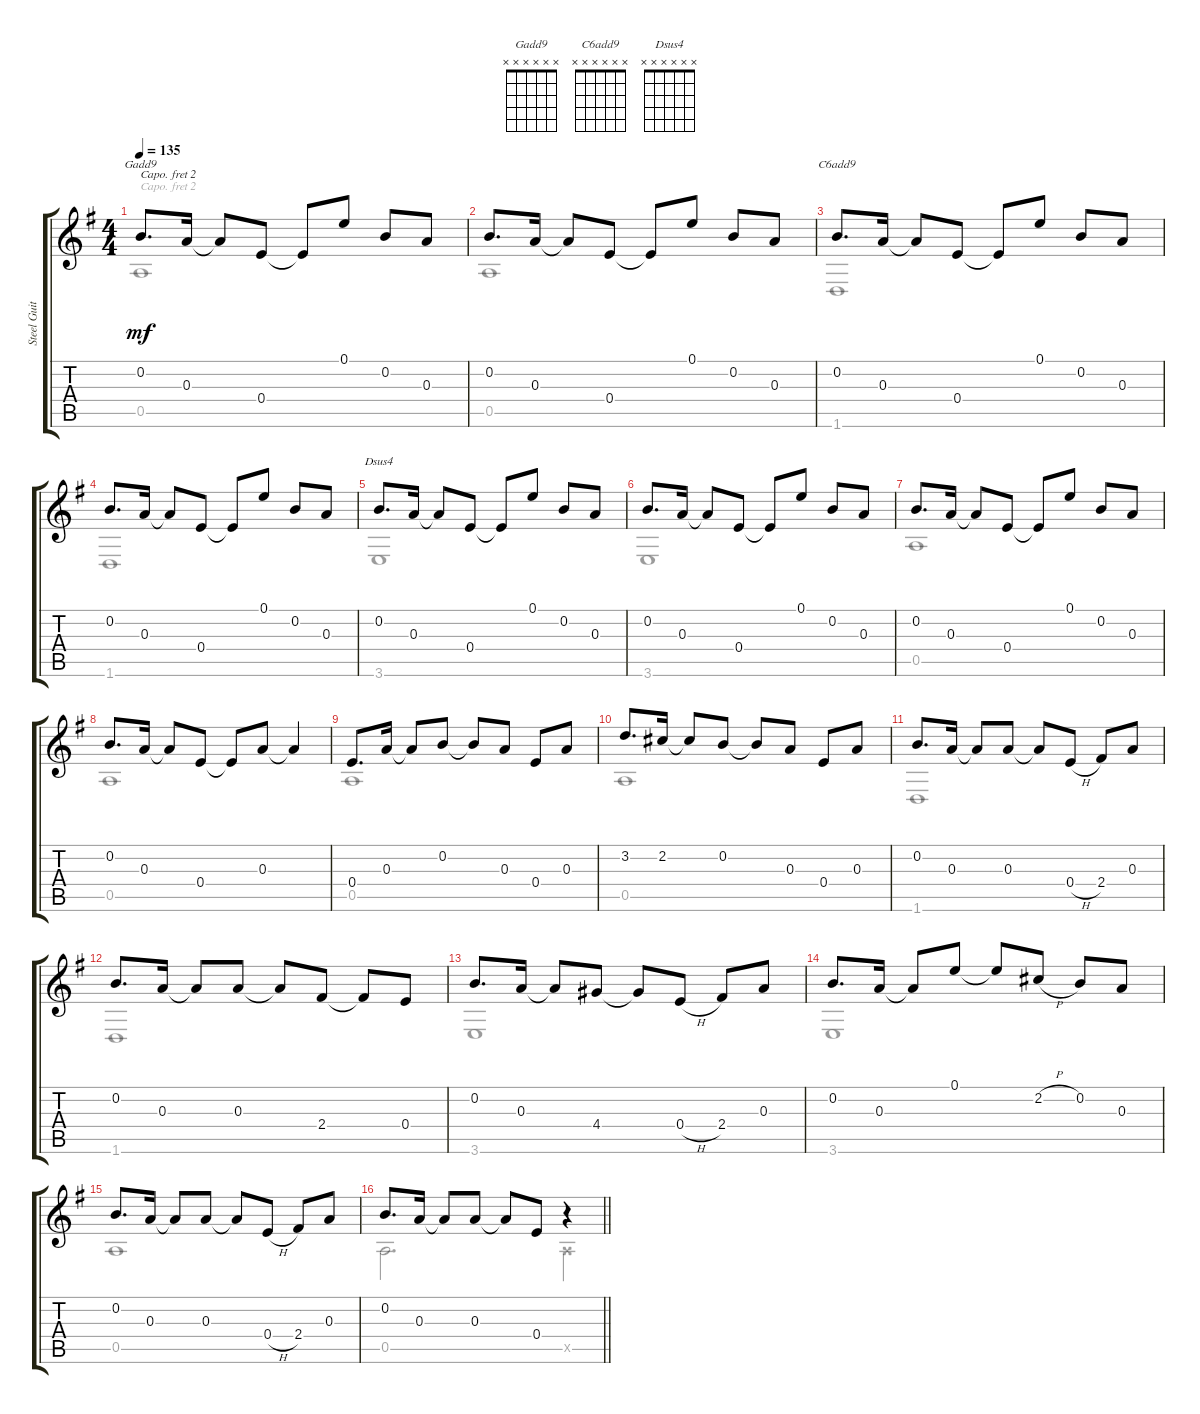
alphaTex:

\track ("Steel Guitar" "Steel Guit") {instrument acousticguitarsteel}
\staff {score tabs}
\capo 2
\tuning (D4 A3 G3 D3 G2 B1) {hide}
\chord ("Gadd9" x x x x x x)
\chord ("C6add9" x x x x x x)
\chord ("Dsus4" x x x x x x)
\voice
\ts (4 4)
\tempo 135
\clef g2
\ks g
0.2.8{d ch "Gadd9" dy mf instrument acousticguitarsteel} 0.3.16 0.3{t}.8 0.4.8 0.4{t}.8 0.1.8 0.2.8 0.3.8 |
0.2.8{d} 0.3.16 0.3{t}.8 0.4.8 0.4{t}.8 0.1.8 0.2.8 0.3.8 |
0.2.8{d ch "C6add9"} 0.3.16 0.3{t}.8 0.4.8 0.4{t}.8 0.1.8 0.2.8 0.3.8 |
0.2.8{d} 0.3.16 0.3{t}.8 0.4.8 0.4{t}.8 0.1.8 0.2.8 0.3.8 |
0.2.8{d ch "Dsus4"} 0.3.16 0.3{t}.8 0.4.8 0.4{t}.8 0.1.8 0.2.8 0.3.8 |
0.2.8{d} 0.3.16 0.3{t}.8 0.4.8 0.4{t}.8 0.1.8 0.2.8 0.3.8 |
0.2.8{d} 0.3.16 0.3{t}.8 0.4.8 0.4{t}.8 0.1.8 0.2.8 0.3.8 |
0.2.8{d} 0.3.16 0.3{t}.8 0.4.8 0.4{t}.8 0.3.8 0.3{t}.4 |
0.4.8{d} 0.3.16 0.3{t}.8 0.2.8 0.2{t}.8 0.3.8 0.4.8 0.3.8 |
3.2.8{d} 2.2.16 2.2{t}.8 0.2.8 0.2{t}.8 0.3.8 0.4.8 0.3.8 |
0.2.8{d} 0.3.16 0.3{t}.8 0.3.8 0.3{t}.8 0.4{h}.8 2.4.8 0.3.8 |
0.2.8{d} 0.3.16 0.3{t}.8 0.3.8 0.3{t}.8 2.4.8 2.4{t}.8 0.4.8 |
0.2.8{d} 0.3.16 0.3{t}.8 4.4.8 4.4{t}.8 0.4{h}.8 2.4.8 0.3.8 |
0.2.8{d} 0.3.16 0.3{t}.8 0.1.8 0.1{t}.8 2.2{h}.8 0.2.8 0.3.8 |
0.2.8{d} 0.3.16 0.3{t}.8 0.3.8 0.3{t}.8 0.4{h}.8 2.4.8 0.3.8 |
\barLineRight lightlight
0.2.8{d} 0.3.16 0.3{t}.8 0.3.8 0.3{t}.8 0.4.8 r.4
\voice
\clef g2
\ottava regular
\simile none
\ks g
0.5.1{dy mf} |
0.5.1 |
1.6.1 |
1.6.1 |
3.6.1 |
3.6.1 |
0.5.1 |
0.5.1 |
0.5.1 |
0.5.1 |
1.6.1 |
1.6.1 |
3.6.1 |
3.6.1 |
0.5.1 |
\barLineRight lightlight
0.5.2{d} 0.5{x}.4
